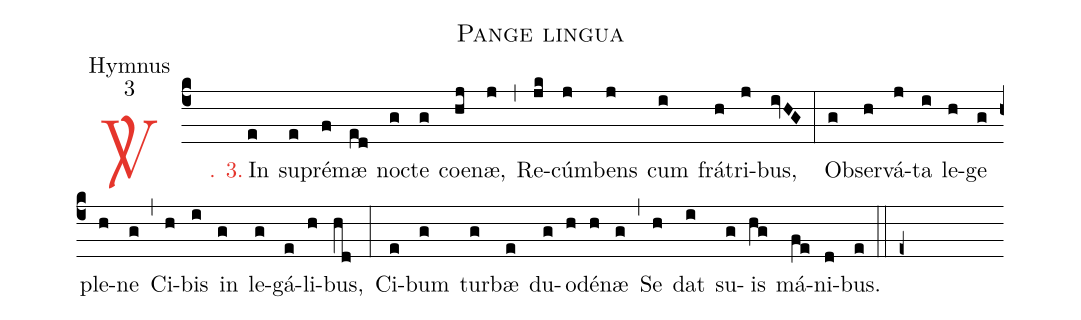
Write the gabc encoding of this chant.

name: Pange lingua;
office-part: Hymnus;
mode: 3;
%%
(c4)

<c><sp>V/</sp>. 3.</c>() In(e) su(e)pré(f)mæ(ed) no(g)cte(g) coe(hj)næ,(j) (,) Re(jk)cúm(j)bens(j) cum(i) frá(h)tri(j)bus,(ivHG) (:) Ob(g)ser(h)vá(j)ta(i) le(h)ge(g) ple(h)ne(g) (,) Ci(h)bis(i) in(g) le(g)gá(e)li(h)bus,(hd) (:) Ci(e)bum(g) tur(g)bæ(e) du(g)o(h)dé(h)næ(g) (,) Se(h) dat(i) su(g)is(hg) má(fe)ni(d)bus.(e)

(::)

(e+)
